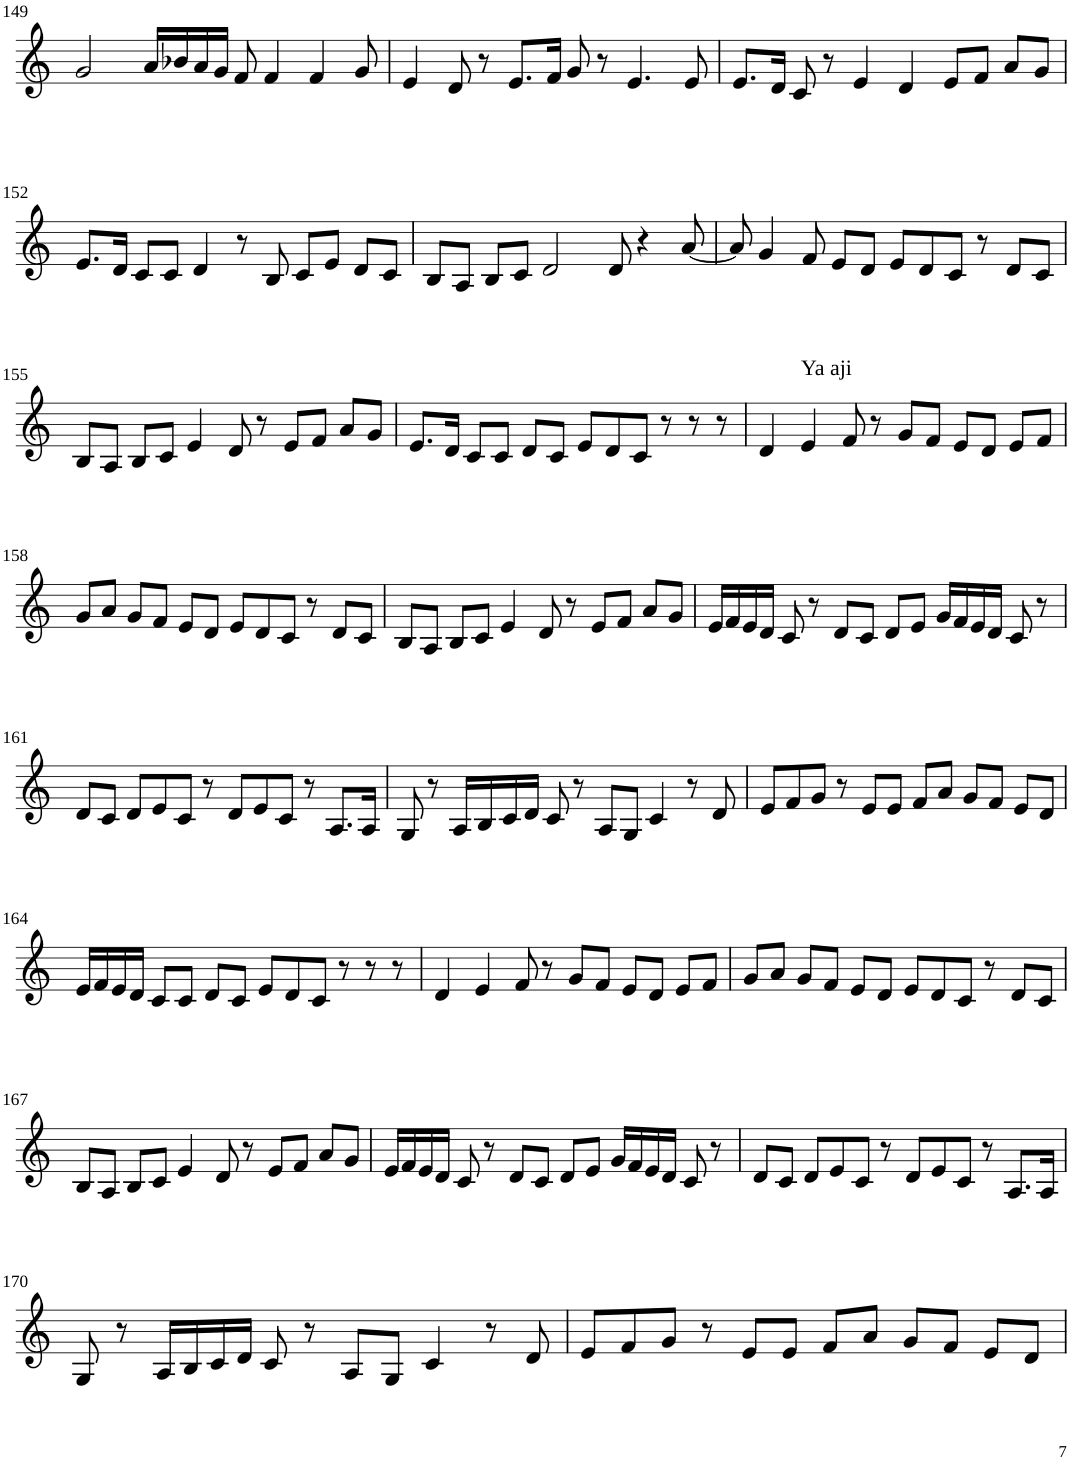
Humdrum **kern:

**kern
*part1
*staff1
*I"Violin
!!LO:PB:g=z
*clefG2
*k[]
*M6/4
=149
2g/
16a/LL
16b-X/
16a/
16g/JJ
8f/
4f/
4f/
8g/
=150
4e/
8d/
8r
8.e/L
16f/Jk
8g/
8r
4.e/
8e/
=151
8.e/L
16d/Jk
8c/
8r
4e/
4d/
8e/L
8f/J
8a/L
8g/J
!!LO:LB:g=z
=152
8.e/L
16d/Jk
8c/L
8c/J
4d/
8r
8B/
8c/L
8e/J
8d/L
8c/J
=153
8B/L
8A/J
8B/L
8c/J
2d/
8d/
4r
[8a/
=154
8a/]
4g/
8f/
8e/L
8d/J
8e/L
8d/
8c/J
8r
8d/L
8c/J
!!LO:LB:g=z
=155
8B/L
8A/J
8B/L
8c/J
4e/
8d/
8r
8e/L
8f/J
8a/L
8g/J
=156
8.e/L
16d/Jk
8c/L
8c/J
8d/L
8c/J
8e/L
8d/
8c/J
8r
8r
8r
=157
4d/
!LO:TX:a:t=Ya aji
4e/
8f/
8r
8g/L
8f/J
8e/L
8d/J
8e/L
8f/J
!!LO:LB:g=z
=158
8g/L
8a/J
8g/L
8f/J
8e/L
8d/J
8e/L
8d/
8c/J
8r
8d/L
8c/J
=159
8B/L
8A/J
8B/L
8c/J
4e/
8d/
8r
8e/L
8f/J
8a/L
8g/J
=160
16e/LL
16f/
16e/
16d/JJ
8c/
8r
8d/L
8c/J
8d/L
8e/J
16g/LL
16f/
16e/
16d/JJ
8c/
8r
!!LO:LB:g=z
=161
8d/L
8c/J
8d/L
8e/
8c/J
8r
8d/L
8e/
8c/J
8r
8.A/L
16A/Jk
=162
8G/
8r
16A/LL
16B/
16c/
16d/JJ
8c/
8r
8A/L
8G/J
4c/
8r
8d/
=163
8e/L
8f/
8g/J
8r
8e/L
8e/J
8f/L
8a/J
8g/L
8f/J
8e/L
8d/J
!!LO:LB:g=z
=164
16e/LL
16f/
16e/
16d/JJ
8c/L
8c/J
8d/L
8c/J
8e/L
8d/
8c/J
8r
8r
8r
=165
4d/
4e/
8f/
8r
8g/L
8f/J
8e/L
8d/J
8e/L
8f/J
=166
8g/L
8a/J
8g/L
8f/J
8e/L
8d/J
8e/L
8d/
8c/J
8r
8d/L
8c/J
!!LO:LB:g=z
=167
8B/L
8A/J
8B/L
8c/J
4e/
8d/
8r
8e/L
8f/J
8a/L
8g/J
=168
16e/LL
16f/
16e/
16d/JJ
8c/
8r
8d/L
8c/J
8d/L
8e/J
16g/LL
16f/
16e/
16d/JJ
8c/
8r
=169
8d/L
8c/J
8d/L
8e/
8c/J
8r
8d/L
8e/
8c/J
8r
8.A/L
16A/Jk
!!LO:LB:g=z
=170
8G/
8r
16A/LL
16B/
16c/
16d/JJ
8c/
8r
8A/L
8G/J
4c/
8r
8d/
=171
8e/L
8f/
8g/J
8r
8e/L
8e/J
8f/L
8a/J
8g/L
8f/J
8e/L
8d/J
=
*-
